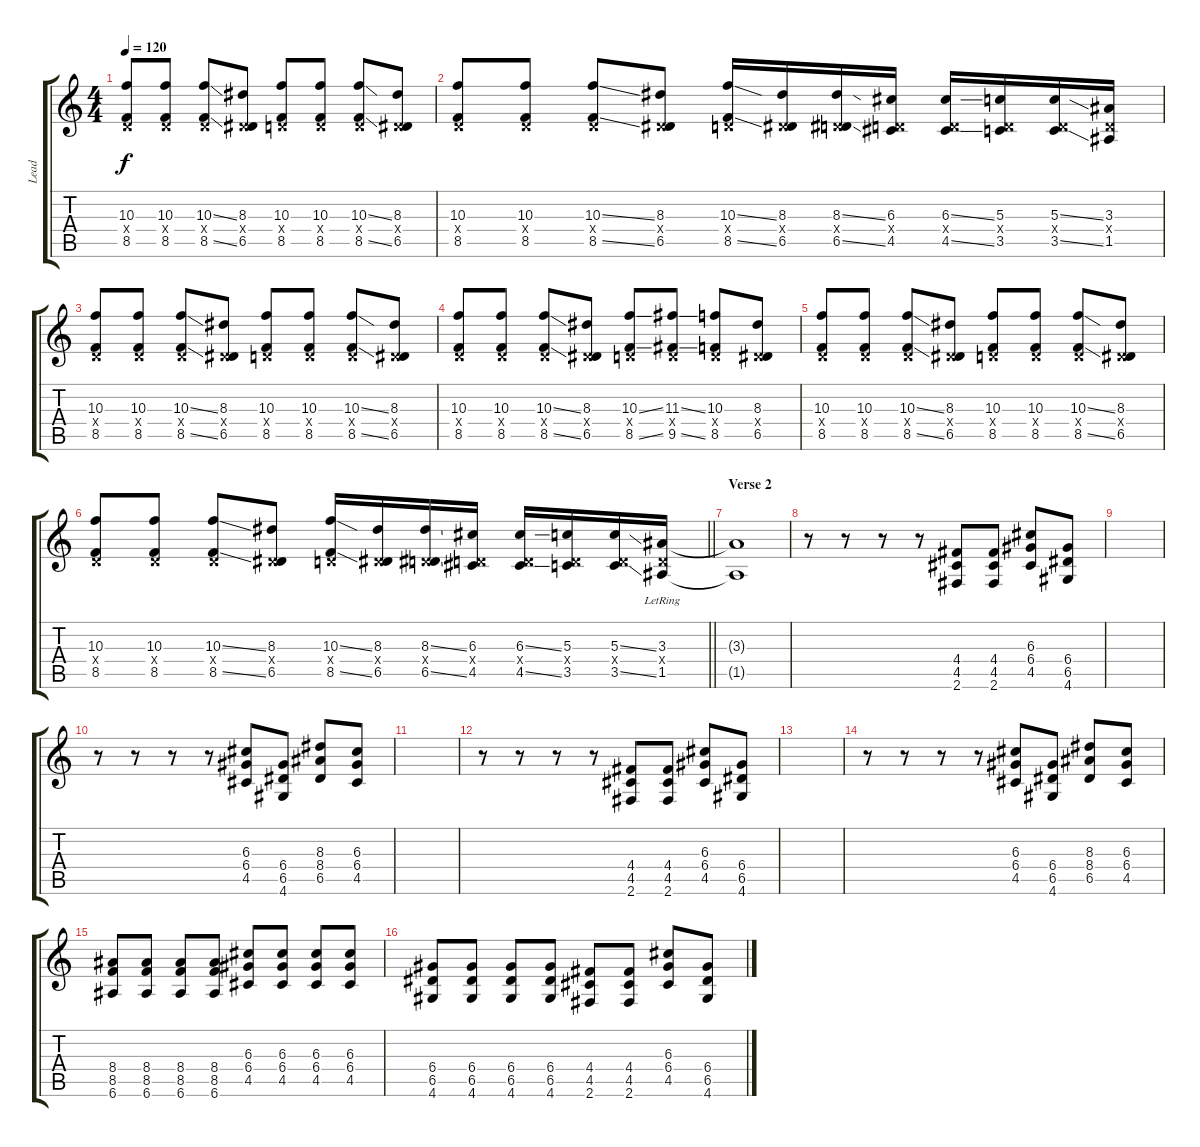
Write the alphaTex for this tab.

\track ("Lead" "Lead") {instrument distortionguitar}
\staff {score tabs}
\tuning (E4 B3 G3 D3 A2 E2) {hide}
\ts (4 4)
\tempo 120
\clef g2
\ks c
(10.3 0.4{x} 8.5).8{dy f} (10.3 0.4{x} 8.5).8 (10.3{ss} 0.4{x} 8.5{ss}).8 (8.3 0.4{x} 6.5).8 (10.3 0.4{x} 8.5).8 (10.3 0.4{x} 8.5).8 (10.3{ss} 0.4{x} 8.5{ss}).8 (8.3 0.4{x} 6.5).8 |
(10.3 0.4{x} 8.5).8 (10.3 0.4{x} 8.5).8 (10.3{ss} 0.4{x} 8.5{ss}).8 (8.3 0.4{x} 6.5).8 (10.3{ss} 0.4{x} 8.5{ss}).16 (8.3 0.4{x} 6.5).16 (8.3{ss} 0.4{x} 6.5{ss}).16 (6.3 0.4{x} 4.5).16 (6.3{ss} 0.4{x} 4.5{ss}).16 (5.3 0.4{x} 3.5).16 (5.3{ss} 0.4{x} 3.5{ss}).16 (3.3 0.4{x} 1.5).16 |
(10.3 0.4{x} 8.5).8 (10.3 0.4{x} 8.5).8 (10.3{ss} 0.4{x} 8.5{ss}).8 (8.3 0.4{x} 6.5).8 (10.3 0.4{x} 8.5).8 (10.3 0.4{x} 8.5).8 (10.3{ss} 0.4{x} 8.5{ss}).8 (8.3 0.4{x} 6.5).8 |
(10.3 0.4{x} 8.5).8 (10.3 0.4{x} 8.5).8 (10.3{ss} 0.4{x} 8.5{ss}).8 (8.3 0.4{x} 6.5).8 (10.3{ss} 0.4{x} 8.5{ss}).8 (11.3{ss} 0.4{x} 9.5{ss}).8 (10.3 0.4{x} 8.5).8 (8.3 0.4{x} 6.5).8 |
(10.3 0.4{x} 8.5).8 (10.3 0.4{x} 8.5).8 (10.3{ss} 0.4{x} 8.5{ss}).8 (8.3 0.4{x} 6.5).8 (10.3 0.4{x} 8.5).8 (10.3 0.4{x} 8.5).8 (10.3{ss} 0.4{x} 8.5{ss}).8 (8.3 0.4{x} 6.5).8 |
\barLineRight lightlight
(10.3 0.4{x} 8.5).8 (10.3 0.4{x} 8.5).8 (10.3{ss} 0.4{x} 8.5{ss}).8 (8.3 0.4{x} 6.5).8 (10.3{ss} 0.4{x} 8.5{ss}).16 (8.3 0.4{x} 6.5).16 (8.3{ss} 0.4{x} 6.5{ss}).16 (6.3 0.4{x} 4.5).16 (6.3{ss} 0.4{x} 4.5{ss}).16 (5.3 0.4{x} 3.5).16 (5.3{ss} 0.4{x} 3.5{ss}).16 (3.3{lr} 0.4{x} 1.5{lr}).16 |
\section ("" "Verse 2")
(3.3{t} 1.5{t}).1 |
r.8 r.8 r.8 r.8 (4.4 4.5 2.6).8 (4.4 4.5 2.6).8 (6.3 6.4 4.5).8 (6.4 6.5 4.6).8 |
|
r.8 r.8 r.8 r.8 (6.3 6.4 4.5).8 (6.4 6.5 4.6).8 (8.3 8.4 6.5).8 (6.3 6.4 4.5).8 |
|
r.8 r.8 r.8 r.8 (4.4 4.5 2.6).8 (4.4 4.5 2.6).8 (6.3 6.4 4.5).8 (6.4 6.5 4.6).8 |
|
r.8 r.8 r.8 r.8 (6.3 6.4 4.5).8 (6.4 6.5 4.6).8 (8.3 8.4 6.5).8 (6.3 6.4 4.5).8 |
(8.4 8.5 6.6).8 (8.4 8.5 6.6).8 (8.4 8.5 6.6).8 (8.4 8.5 6.6).8 (6.3 6.4 4.5).8 (6.3 6.4 4.5).8 (6.3 6.4 4.5).8 (6.3 6.4 4.5).8 |
(6.4 6.5 4.6).8 (6.4 6.5 4.6).8 (6.4 6.5 4.6).8 (6.4 6.5 4.6).8 (4.4 4.5 2.6).8 (4.4 4.5 2.6).8 (6.3 6.4 4.5).8 (6.4 6.5 4.6).8
